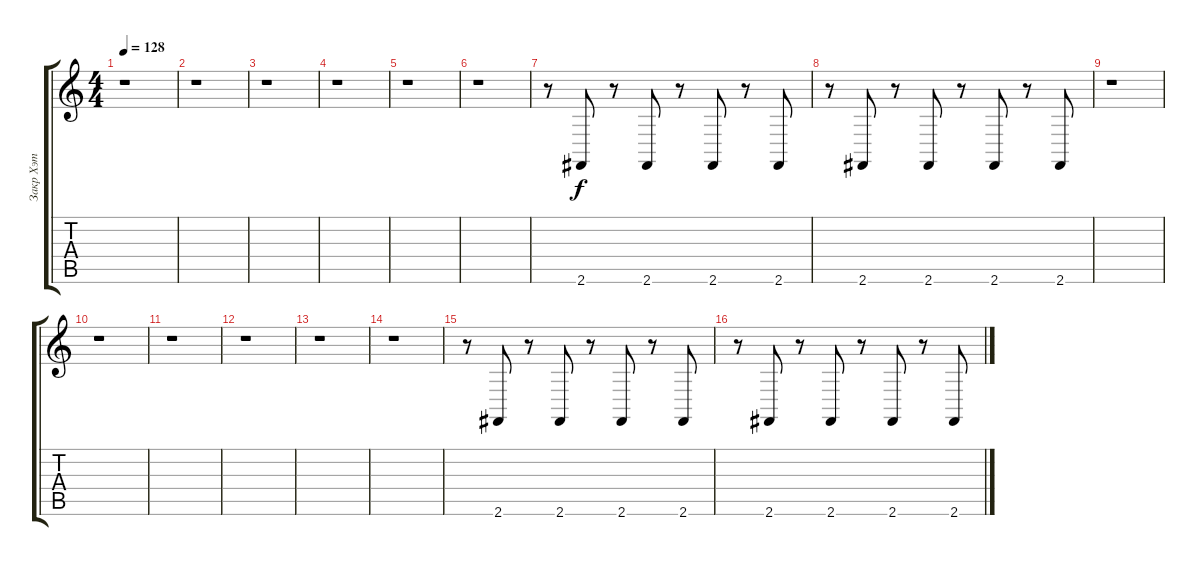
\track ("Закр Хэт" "Закр Хэт") {instrument acousticgrandpiano}
\staff {score tabs}
\tuning (E4 B3 G3 D3 A2 E2) {hide}
\ts (4 4)
\tempo 128
\clef g2
\ks c
r.1{dy f} |
r.1 |
r.1 |
r.1 |
r.1 |
r.1 |
r.8 2.6.8 r.8 2.6.8 r.8 2.6.8 r.8 2.6.8 |
r.8 2.6.8 r.8 2.6.8 r.8 2.6.8 r.8 2.6.8 |
r.1 |
r.1 |
r.1 |
r.1 |
r.1 |
r.1 |
r.8 2.6.8 r.8 2.6.8 r.8 2.6.8 r.8 2.6.8 |
r.8 2.6.8 r.8 2.6.8 r.8 2.6.8 r.8 2.6.8
